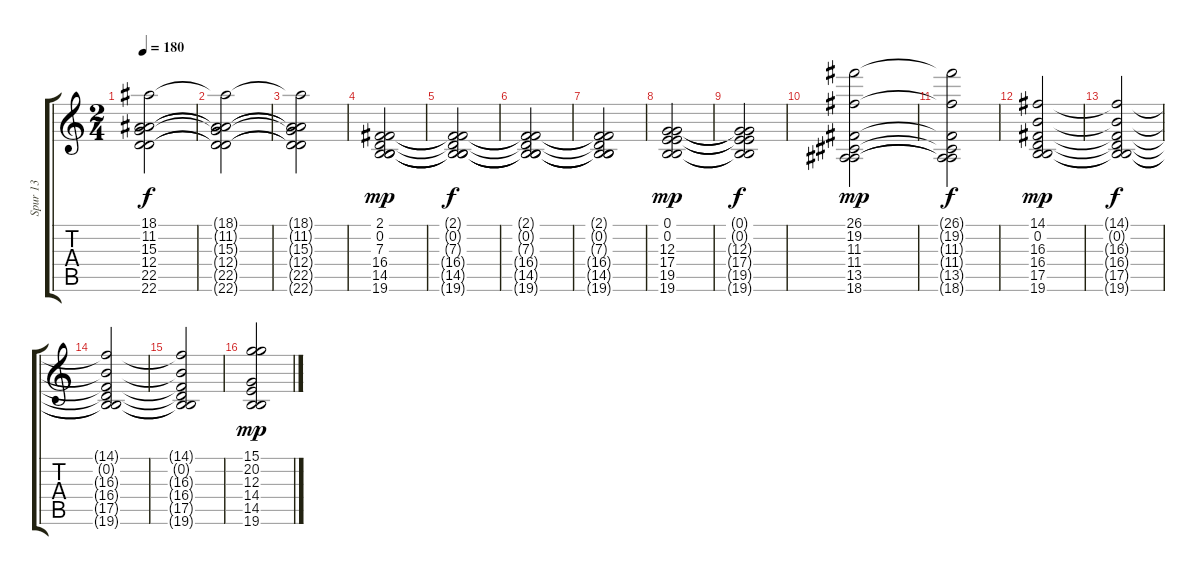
\track ("Spur 13" "Spur 13") {instrument synthbrass2}
\staff {score tabs}
\tuning (E4 B3 G3 D3 A2 E2) {hide}
\ts (2 4)
\tempo 180
\clef g2
\ks c
(18.1{t} 11.2{t} 15.3{t} 12.4{t} 22.5{t} 22.6{t}).2{dy f} |
(18.1{t} 11.2{t} 15.3{t} 12.4{t} 22.5{t} 22.6{t}).2 |
(18.1{t} 11.2{t} 15.3{t} 12.4{t} 22.5{t} 22.6{t}).2 |
(2.1 0.2 7.3 16.4 14.5 19.6).2{dy mp} |
(2.1{t} 0.2{t} 7.3{t} 16.4{t} 14.5{t} 19.6{t}).2{dy f} |
(2.1{t} 0.2{t} 7.3{t} 16.4{t} 14.5{t} 19.6{t}).2 |
(2.1{t} 0.2{t} 7.3{t} 16.4{t} 14.5{t} 19.6{t}).2 |
(0.1 0.2 12.3 17.4 19.5 19.6).2{dy mp} |
(0.1{t} 0.2{t} 12.3{t} 17.4{t} 19.5{t} 19.6{t}).2{dy f} |
(26.1 19.2 11.3 11.4 13.5 18.6).2{dy mp} |
(26.1{t} 19.2{t} 11.3{t} 11.4{t} 13.5{t} 18.6{t}).2{dy f} |
(14.1 0.2 16.3 16.4 17.5 19.6).2{dy mp} |
(14.1{t} 0.2{t} 16.3{t} 16.4{t} 17.5{t} 19.6{t}).2{dy f} |
(14.1{t} 0.2{t} 16.3{t} 16.4{t} 17.5{t} 19.6{t}).2 |
(14.1{t} 0.2{t} 16.3{t} 16.4{t} 17.5{t} 19.6{t}).2 |
(15.1 20.2 12.3 14.4 14.5 19.6).2{dy mp}
